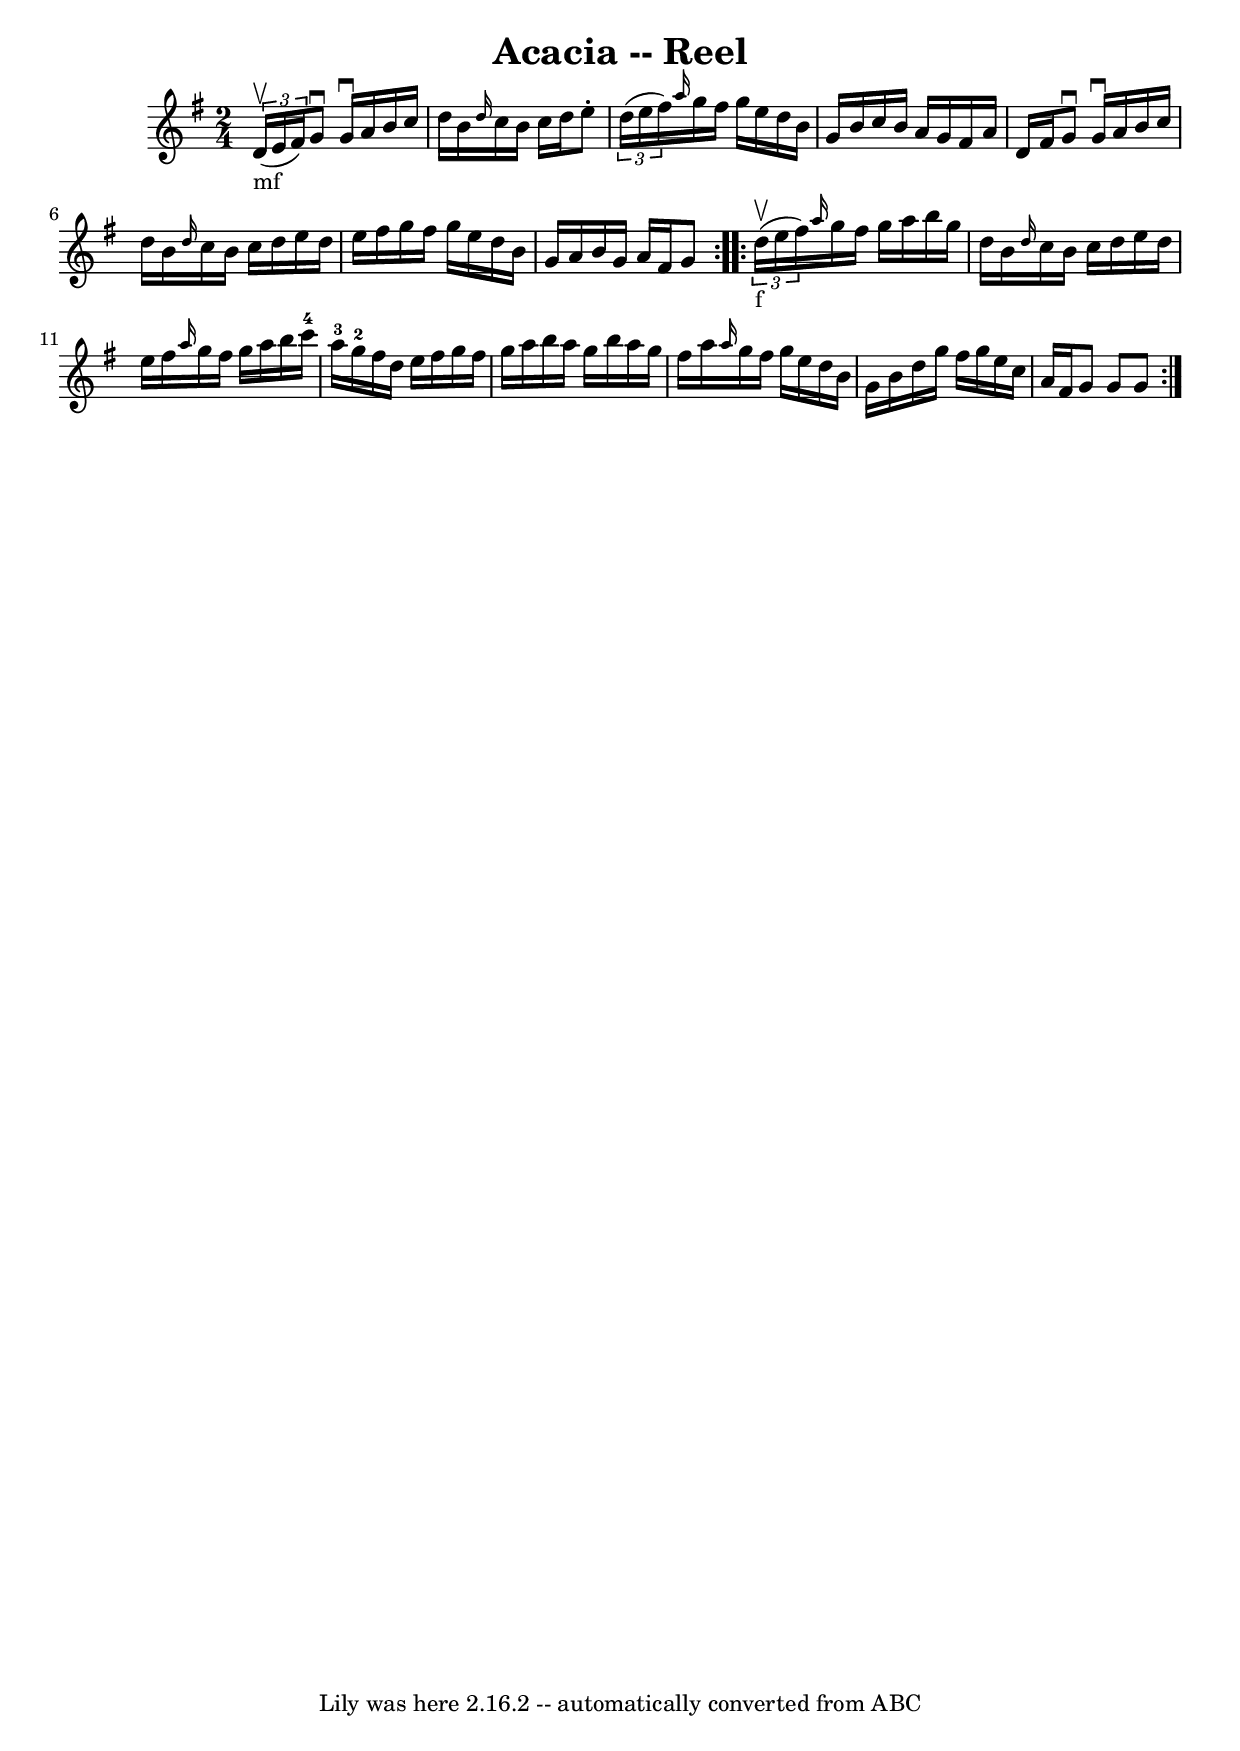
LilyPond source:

\version "2.7.40"
\include "Mammoth.ily"
\header {
	%% book = "Ryan's Mammoth Collection"
	crossRefNumber = "1"
	footnotes = "\\\\309"
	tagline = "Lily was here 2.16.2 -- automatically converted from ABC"
	title = "Acacia -- Reel"
}
voicedefault =  {


\repeat volta 2 {
\time 2/4 
\key g \major     \times 2/3 { d'16_"mf"^\upbow(e'16 fis'16  
-) } |
 g'8^\downbow g'16^\downbow a'16 b'16 c''16    
d''16 b'16    |
 \grace { d''16  } c''16 b'16 c''16    
d''16 e''8 -.   \times 2/3 { d''16 (e''16 fis''16) }   |
 
\grace { a''16  } g''16 fis''16 g''16 e''16 d''16 b'16    
g'16 b'16    |
 c''16 b'16 a'16 g'16 fis'16 a'16    
d'16 fis'16    |
 g'8^\downbow g'16^\downbow a'16 b'16    
c''16 d''16 b'16    |
 \grace { d''16  } c''16 b'16    
c''16 d''16 e''16 d''16 e''16 fis''16    |
 g''16    
fis''16 g''16 e''16 d''16 b'16 g'16 a'16    |
 b'16   
 g'16 a'16 fis'16 g'8    }     \repeat volta 2 {   \times 2/3 {   
d''16_"f"^\upbow(e''16 fis''16) } |
     \grace { a''16  }   
g''16 fis''16 g''16 a''16 b''16 g''16 d''16 b'16    
|
 \grace { d''16  } c''16 b'16 c''16 d''16 e''16    
d''16 e''16 fis''16    |
 \grace { a''16  } g''16 fis''16   
 g''16 a''16 b''16 c'''16-4 a''16-3 g''16-2   |
    
 fis''16 d''16 e''16 fis''16 g''16 fis''16 g''16 a''16    
|
 b''16 a''16 g''16 b''16 a''16 g''16 fis''16    
a''16    |
 \grace { a''16  } g''16 fis''16 g''16 e''16    
d''16 b'16 g'16 b'16    |
 d''16 g''16 fis''16 g''16  
 e''16 c''16 a'16 fis'16    |
 g'8 g'8 g'8    }   
}

\score{
    <<

	\context Staff="default"
	{
	    \voicedefault 
	}

    >>
	\layout {
	}
	\midi {}
}
